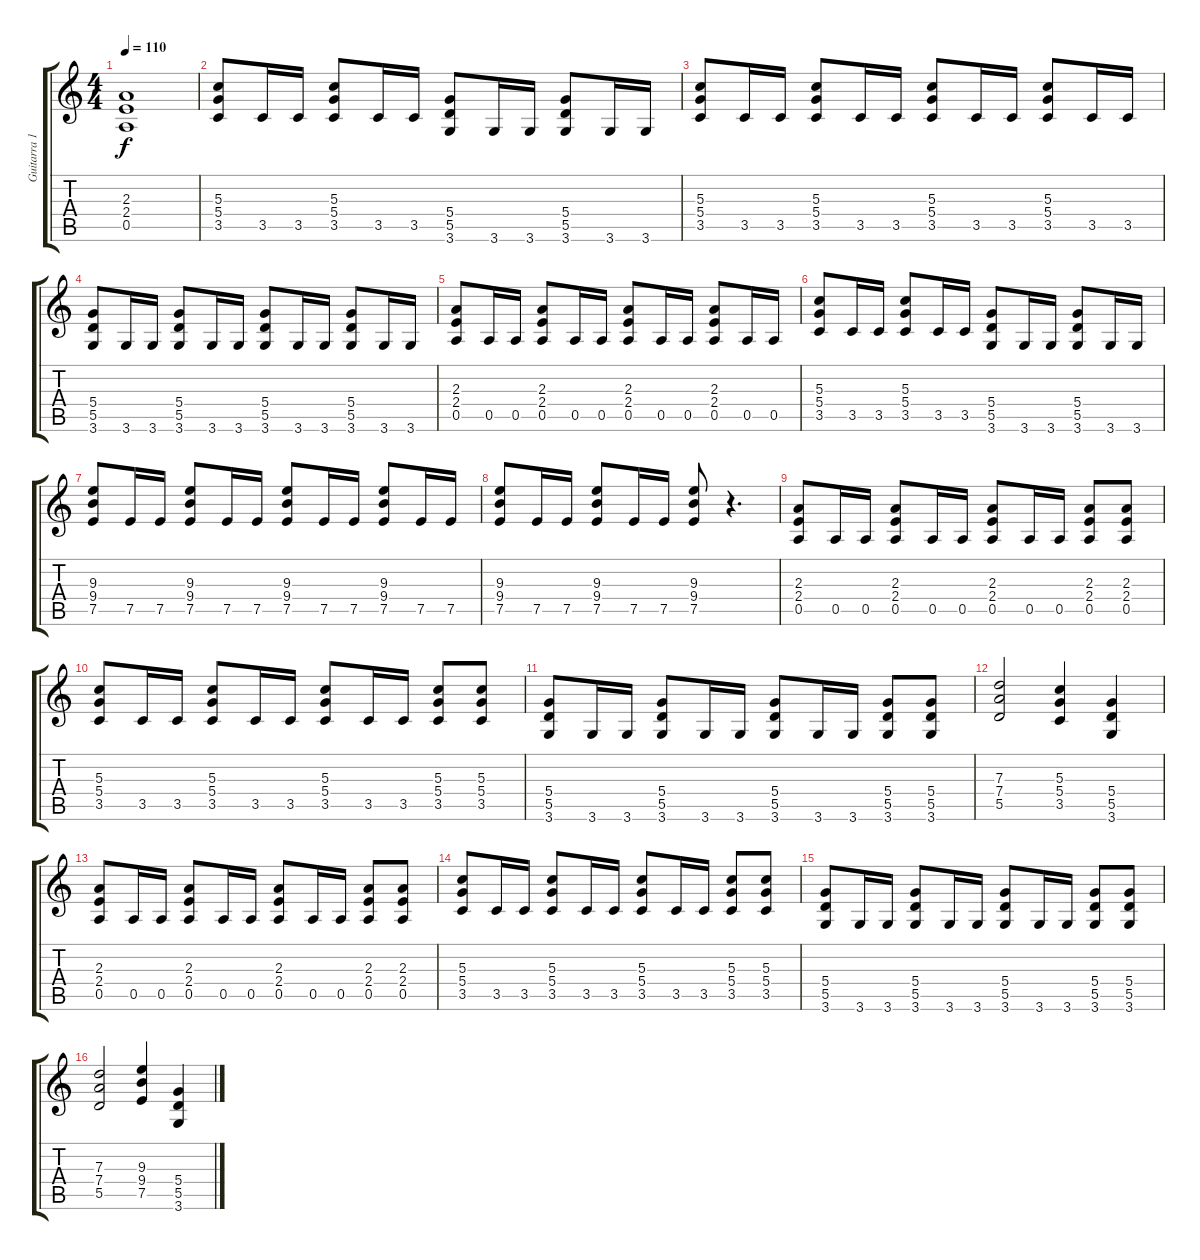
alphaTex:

\track ("Guitarra 1" "Guitarra 1") {instrument distortionguitar}
\staff {score tabs}
\tuning (E4 B3 G3 D3 A2 E2) {hide}
\ts (4 4)
\tempo 110
\clef g2
\ks c
(2.3 2.4 0.5).1{dy f} |
(5.3 5.4 3.5).8 3.5.16 3.5.16 (5.3 5.4 3.5).8 3.5.16 3.5.16 (5.4 5.5 3.6).8 3.6.16 3.6.16 (5.4 5.5 3.6).8 3.6.16 3.6.16 |
(5.3 5.4 3.5).8 3.5.16 3.5.16 (5.3 5.4 3.5).8 3.5.16 3.5.16 (5.3 5.4 3.5).8 3.5.16 3.5.16 (5.3 5.4 3.5).8 3.5.16 3.5.16 |
(5.4 5.5 3.6).8 3.6.16 3.6.16 (5.4 5.5 3.6).8 3.6.16 3.6.16 (5.4 5.5 3.6).8 3.6.16 3.6.16 (5.4 5.5 3.6).8 3.6.16 3.6.16 |
(2.3 2.4 0.5).8 0.5.16 0.5.16 (2.3 2.4 0.5).8 0.5.16 0.5.16 (2.3 2.4 0.5).8 0.5.16 0.5.16 (2.3 2.4 0.5).8 0.5.16 0.5.16 |
(5.3 5.4 3.5).8 3.5.16 3.5.16 (5.3 5.4 3.5).8 3.5.16 3.5.16 (5.4 5.5 3.6).8 3.6.16 3.6.16 (5.4 5.5 3.6).8 3.6.16 3.6.16 |
(9.3 9.4 7.5).8 7.5.16 7.5.16 (9.3 9.4 7.5).8 7.5.16 7.5.16 (9.3 9.4 7.5).8 7.5.16 7.5.16 (9.3 9.4 7.5).8 7.5.16 7.5.16 |
(9.3 9.4 7.5).8 7.5.16 7.5.16 (9.3 9.4 7.5).8 7.5.16 7.5.16 (9.3 9.4 7.5).8 r.4{d} |
(2.3 2.4 0.5).8 0.5.16 0.5.16 (2.3 2.4 0.5).8 0.5.16 0.5.16 (2.3 2.4 0.5).8 0.5.16 0.5.16 (2.3 2.4 0.5).8 (2.3 2.4 0.5).8 |
(5.3 5.4 3.5).8 3.5.16 3.5.16 (5.3 5.4 3.5).8 3.5.16 3.5.16 (5.3 5.4 3.5).8 3.5.16 3.5.16 (5.3 5.4 3.5).8 (5.3 5.4 3.5).8 |
(5.4 5.5 3.6).8 3.6.16 3.6.16 (5.4 5.5 3.6).8 3.6.16 3.6.16 (5.4 5.5 3.6).8 3.6.16 3.6.16 (5.4 5.5 3.6).8 (5.4 5.5 3.6).8 |
(7.3 7.4 5.5).2 (5.3 5.4 3.5).4 (5.4 5.5 3.6).4 |
(2.3 2.4 0.5).8 0.5.16 0.5.16 (2.3 2.4 0.5).8 0.5.16 0.5.16 (2.3 2.4 0.5).8 0.5.16 0.5.16 (2.3 2.4 0.5).8 (2.3 2.4 0.5).8 |
(5.3 5.4 3.5).8 3.5.16 3.5.16 (5.3 5.4 3.5).8 3.5.16 3.5.16 (5.3 5.4 3.5).8 3.5.16 3.5.16 (5.3 5.4 3.5).8 (5.3 5.4 3.5).8 |
(5.4 5.5 3.6).8 3.6.16 3.6.16 (5.4 5.5 3.6).8 3.6.16 3.6.16 (5.4 5.5 3.6).8 3.6.16 3.6.16 (5.4 5.5 3.6).8 (5.4 5.5 3.6).8 |
(7.3 7.4 5.5).2 (9.3 9.4 7.5).4 (5.4 5.5 3.6).4
